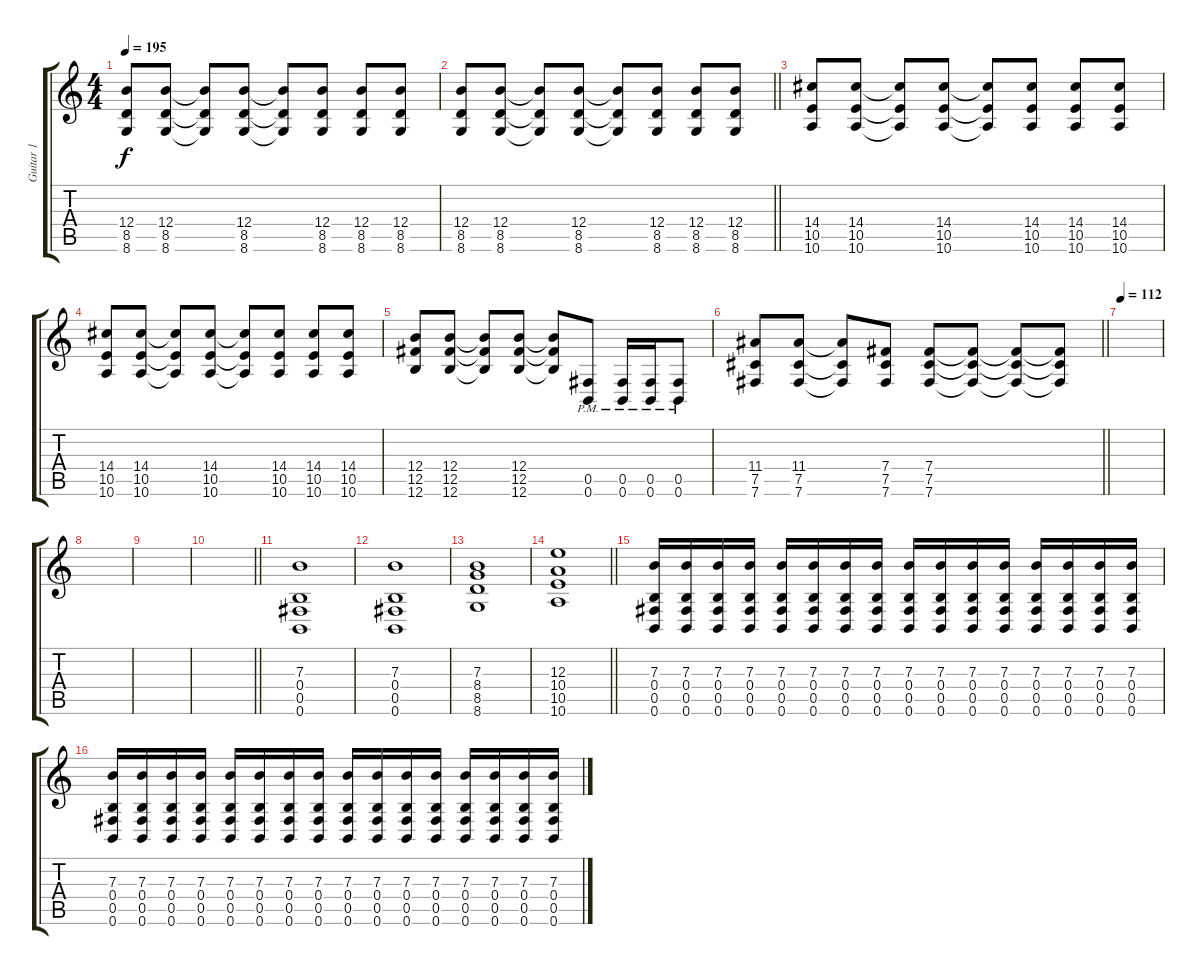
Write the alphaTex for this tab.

\track ("Guitar 1" "Guitar 1") {instrument distortionguitar}
\staff {score tabs}
\tuning (Db4 Ab3 E3 B2 Gb2 B1) {hide}
\ts (4 4)
\tempo 195
\clef g2
\ks c
(12.4 8.5 8.6).8{dy f} (12.4 8.5 8.6).8 (12.4{t} 8.5{t} 8.6{t}).8 (12.4 8.5 8.6).8 (12.4{t} 8.5{t} 8.6{t}).8 (12.4 8.5 8.6).8 (12.4 8.5 8.6).8 (12.4 8.5 8.6).8 |
\barLineRight lightlight
(12.4 8.5 8.6).8 (12.4 8.5 8.6).8 (12.4{t} 8.5{t} 8.6{t}).8 (12.4 8.5 8.6).8 (12.4{t} 8.5{t} 8.6{t}).8 (12.4 8.5 8.6).8 (12.4 8.5 8.6).8 (12.4 8.5 8.6).8 |
(14.4 10.5 10.6).8 (14.4 10.5 10.6).8 (14.4{t} 10.5{t} 10.6{t}).8 (14.4 10.5 10.6).8 (14.4{t} 10.5{t} 10.6{t}).8 (14.4 10.5 10.6).8 (14.4 10.5 10.6).8 (14.4 10.5 10.6).8 |
(14.4 10.5 10.6).8 (14.4 10.5 10.6).8 (14.4{t} 10.5{t} 10.6{t}).8 (14.4 10.5 10.6).8 (14.4{t} 10.5{t} 10.6{t}).8 (14.4 10.5 10.6).8 (14.4 10.5 10.6).8 (14.4 10.5 10.6).8 |
(12.4 12.5 12.6).8 (12.4 12.5 12.6).8 (12.4{t} 12.5{t} 12.6{t}).8 (12.4 12.5 12.6).8 (12.4{t} 12.5{t} 12.6{t}).8 (0.5{pm} 0.6{pm}).8 (0.5{pm} 0.6{pm}).16 (0.5{pm} 0.6{pm}).16 (0.5{pm} 0.6{pm}).8 |
\barLineRight lightlight
(11.4 7.5 7.6).8 (11.4 7.5 7.6).8 (11.4{t} 7.5{t} 7.6{t}).8 (7.4 7.5 7.6).8 (7.4 7.5 7.6).8 (7.4{t} 7.5{t} 7.6{t}).8 (7.4{t} 7.5{t} 7.6{t}).8 (7.4{t} 7.5{t} 7.6{t}).8 |
\tempo 112
|
|
|
\barLineRight lightlight
|
(7.3 0.4 0.5 0.6).1 |
(7.3 0.4 0.5 0.6).1 |
(7.3 8.4 8.5 8.6).1 |
\barLineRight lightlight
(12.3 10.4 10.5 10.6).1 |
(7.3 0.4 0.5 0.6).16 (7.3 0.4 0.5 0.6).16 (7.3 0.4 0.5 0.6).16 (7.3 0.4 0.5 0.6).16 (7.3 0.4 0.5 0.6).16 (7.3 0.4 0.5 0.6).16 (7.3 0.4 0.5 0.6).16 (7.3 0.4 0.5 0.6).16 (7.3 0.4 0.5 0.6).16 (7.3 0.4 0.5 0.6).16 (7.3 0.4 0.5 0.6).16 (7.3 0.4 0.5 0.6).16 (7.3 0.4 0.5 0.6).16 (7.3 0.4 0.5 0.6).16 (7.3 0.4 0.5 0.6).16 (7.3 0.4 0.5 0.6).16 |
(7.3 0.4 0.5 0.6).16 (7.3 0.4 0.5 0.6).16 (7.3 0.4 0.5 0.6).16 (7.3 0.4 0.5 0.6).16 (7.3 0.4 0.5 0.6).16 (7.3 0.4 0.5 0.6).16 (7.3 0.4 0.5 0.6).16 (7.3 0.4 0.5 0.6).16 (7.3 0.4 0.5 0.6).16 (7.3 0.4 0.5 0.6).16 (7.3 0.4 0.5 0.6).16 (7.3 0.4 0.5 0.6).16 (7.3 0.4 0.5 0.6).16 (7.3 0.4 0.5 0.6).16 (7.3 0.4 0.5 0.6).16 (7.3 0.4 0.5 0.6).16
